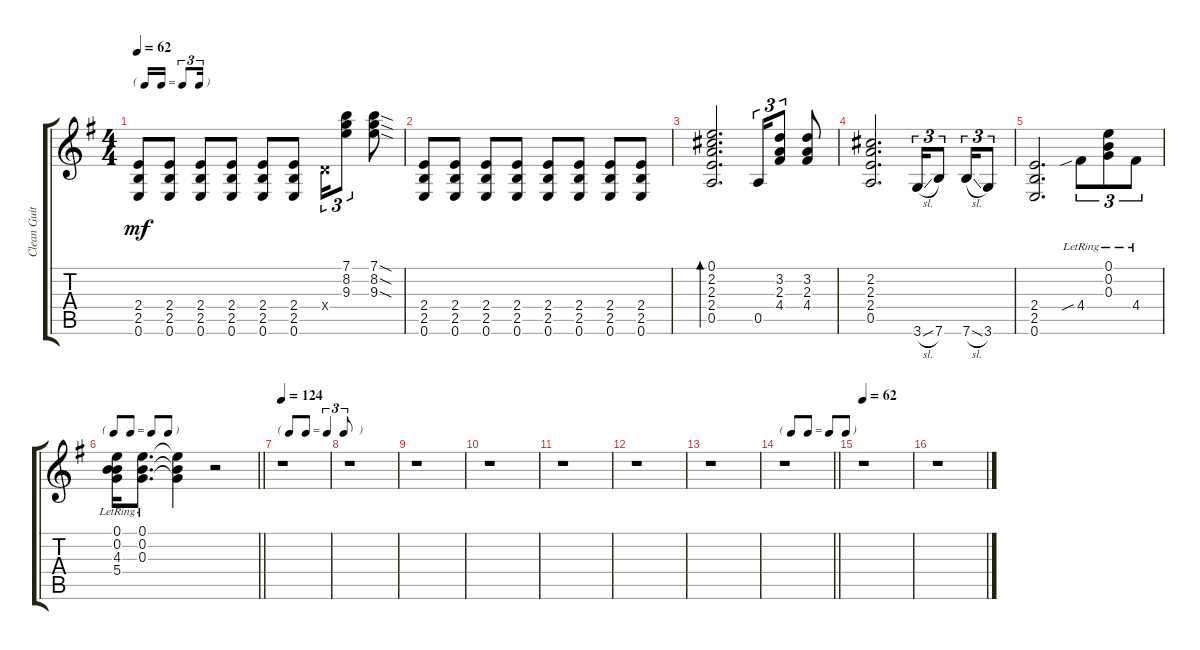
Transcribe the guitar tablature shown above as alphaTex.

\track ("Clean Guitar" "Clean Guit") {instrument electricguitarclean}
\staff {score tabs}
\tuning (E4 B3 G3 D3 A2 E2) {hide}
\ts (4 4)
\tf triplet16th
\tempo 62
\clef g2
\ks g
(2.4 2.5 0.6).8{dy mf} (2.4 2.5 0.6).8 (2.4 2.5 0.6).8 (2.4 2.5 0.6).8 (2.4 2.5 0.6).8 (2.4 2.5 0.6).8 0.4{x}.16{tu (3 2)} (7.1 8.2 9.3).8{tu (3 2)} (7.1{sod} 8.2{sod} 9.3{sod}).8 |
(2.4 2.5 0.6).8 (2.4 2.5 0.6).8 (2.4 2.5 0.6).8 (2.4 2.5 0.6).8 (2.4 2.5 0.6).8 (2.4 2.5 0.6).8 (2.4 2.5 0.6).8 (2.4 2.5 0.6).8 |
(0.1 2.2 2.3 2.4 0.5).2{d bd 30} 0.5.16{tu (3 2)} (3.2 2.3 4.4).8{tu (3 2)} (3.2 2.3 4.4).8 |
(2.2 2.3 2.4 0.5).2{d} 3.6{sl}.16{tu (3 2)} 7.6.8{tu (3 2)} 7.6{sl}.16{tu (3 2)} 3.6.8{tu (3 2)} |
(2.4 2.5 0.6).2{d} 4.4{sib lr}.8{tu (3 2)} (0.1{lr} 0.2{lr} 0.3{lr}).8{tu (3 2)} 4.4{lr}.8{tu (3 2)} |
\tf none
\barLineRight lightlight
(0.1{lr} 0.2{lr} 4.3{lr} 5.4{lr}).16 (0.1{lr} 0.2{lr} 0.3{lr}).8{d} (0.1{t} 0.2{t} 0.3{t}).4 r.2 |
\tf triplet8th
\tempo 124
r.1 |
r.1 |
r.1 |
r.1 |
r.1 |
r.1 |
r.1 |
\tf none
\barLineRight lightlight
r.1 |
\tempo 62
r.1 |
r.1
